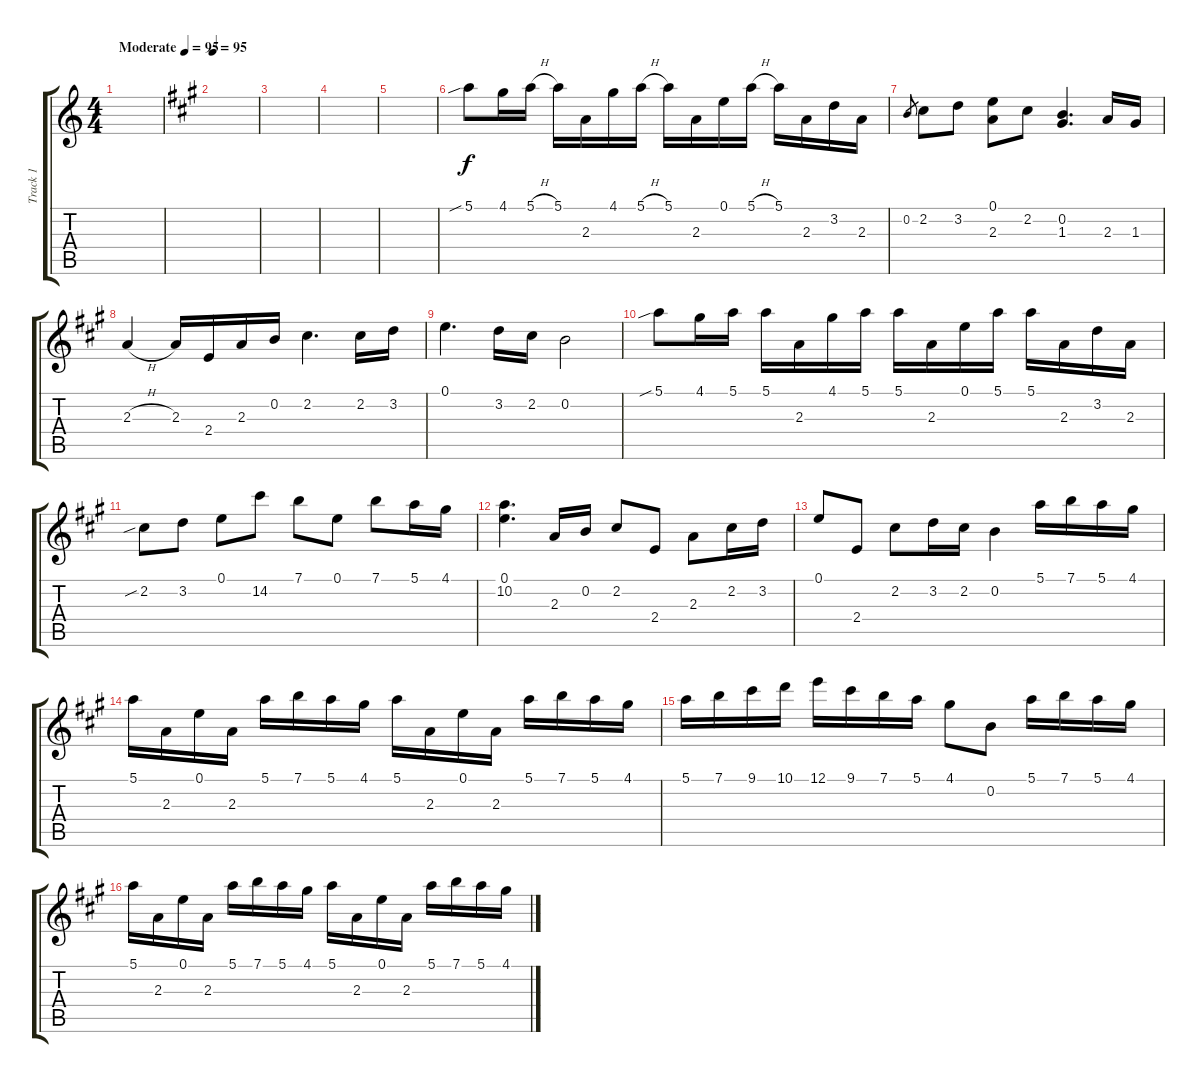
\track ("Track 1" "Track 1") {instrument distortionguitar}
\staff {score tabs}
\tuning (E4 B3 G3 D3 A2 E2) {hide}
\ts (4 4)
\tempo (95 "Moderate")
\clef g2
\ks c
|
\tempo 95
\ks a
|
|
|
|
5.1{sib}.8 4.1.16 5.1{h}.16 5.1.16 2.3.16 4.1.16 5.1{h}.16 5.1.16 2.3.16 0.1.16 5.1{h}.16 5.1.16 2.3.16 3.2.16 2.3.16 |
0.2.8{gr} 2.2.8 3.2.8 (0.1 2.3).8 2.2.8 (0.2 1.3).4{d} 2.3.16 1.3.16 |
2.3{h}.4 2.3.16 2.4.16 2.3.16 0.2.16 2.2.4{d} 2.2.16 3.2.16 |
0.1.4{d} 3.2.16 2.2.16 0.2.2 |
5.1{sib}.8 4.1.16 5.1.16 5.1.16 2.3.16 4.1.16 5.1.16 5.1.16 2.3.16 0.1.16 5.1.16 5.1.16 2.3.16 3.2.16 2.3.16 |
2.2{sib}.8 3.2.8 0.1.8 14.2.8 7.1.8 0.1.8 7.1.8 5.1.16 4.1.16 |
(0.1 10.2).4{d} 2.3.16 0.2.16 2.2.8 2.4.8 2.3.8 2.2.16 3.2.16 |
0.1.8 2.4.8 2.2.8 3.2.16 2.2.16 0.2.4 5.1.16 7.1.16 5.1.16 4.1.16 |
5.1.16 2.3.16 0.1.16 2.3.16 5.1.16 7.1.16 5.1.16 4.1.16 5.1.16 2.3.16 0.1.16 2.3.16 5.1.16 7.1.16 5.1.16 4.1.16 |
5.1.16 7.1.16 9.1.16 10.1.16 12.1.16 9.1.16 7.1.16 5.1.16 4.1.8 0.2.8 5.1.16 7.1.16 5.1.16 4.1.16 |
5.1.16 2.3.16 0.1.16 2.3.16 5.1.16 7.1.16 5.1.16 4.1.16 5.1.16 2.3.16 0.1.16 2.3.16 5.1.16 7.1.16 5.1.16 4.1.16
